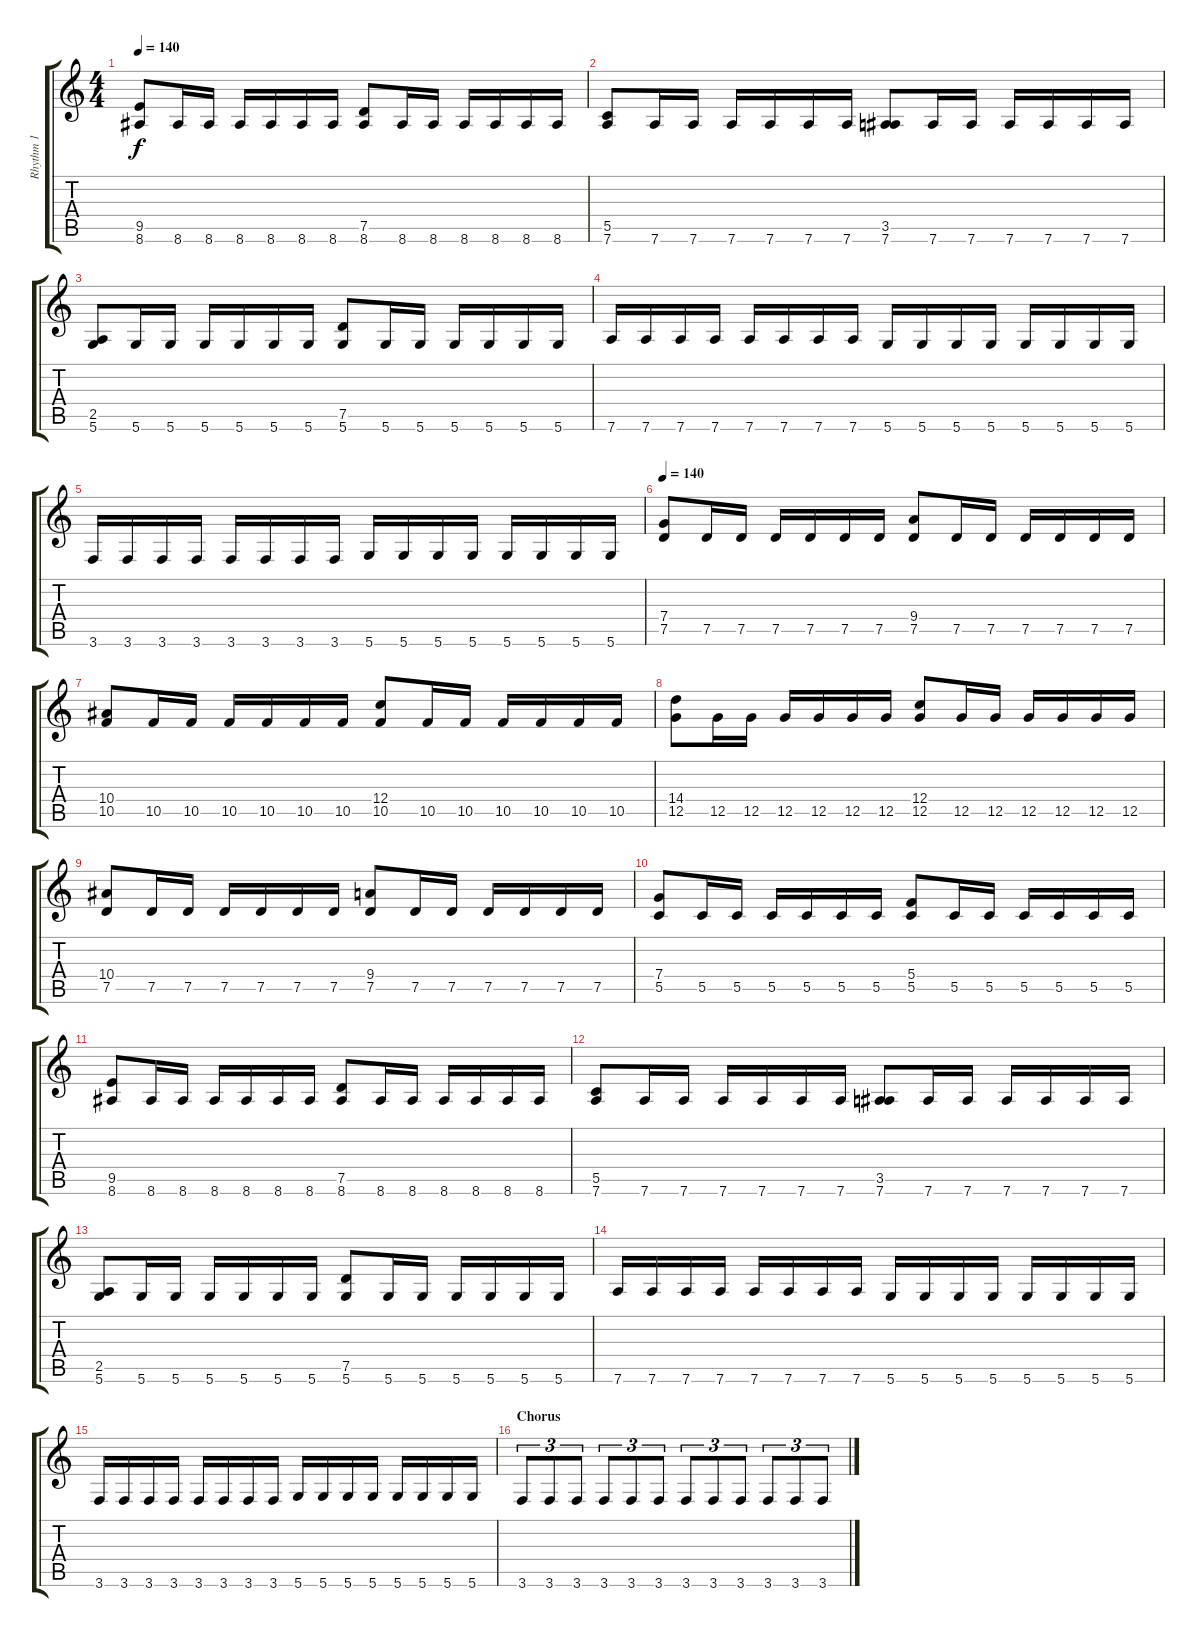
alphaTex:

\track ("Rhythm 1" "Rhythm 1") {instrument distortionguitar}
\staff {score tabs}
\tuning (D4 A3 F3 C3 G2 D2) {hide}
\ts (4 4)
\tempo 140
\clef g2
\ks c
(9.5 8.6).8{dy f} 8.6.16 8.6.16 8.6.16 8.6.16 8.6.16 8.6.16 (7.5 8.6).8 8.6.16 8.6.16 8.6.16 8.6.16 8.6.16 8.6.16 |
(5.5 7.6).8 7.6.16 7.6.16 7.6.16 7.6.16 7.6.16 7.6.16 (3.5 7.6).8 7.6.16 7.6.16 7.6.16 7.6.16 7.6.16 7.6.16 |
(2.5 5.6).8 5.6.16 5.6.16 5.6.16 5.6.16 5.6.16 5.6.16 (7.5 5.6).8 5.6.16 5.6.16 5.6.16 5.6.16 5.6.16 5.6.16 |
7.6.16 7.6.16 7.6.16 7.6.16 7.6.16 7.6.16 7.6.16 7.6.16 5.6.16 5.6.16 5.6.16 5.6.16 5.6.16 5.6.16 5.6.16 5.6.16 |
3.6.16 3.6.16 3.6.16 3.6.16 3.6.16 3.6.16 3.6.16 3.6.16 5.6.16 5.6.16 5.6.16 5.6.16 5.6.16 5.6.16 5.6.16 5.6.16 |
\tempo 140
(7.4 7.5).8 7.5.16 7.5.16 7.5.16 7.5.16 7.5.16 7.5.16 (9.4 7.5).8 7.5.16 7.5.16 7.5.16 7.5.16 7.5.16 7.5.16 |
(10.4 10.5).8 10.5.16 10.5.16 10.5.16 10.5.16 10.5.16 10.5.16 (12.4 10.5).8 10.5.16 10.5.16 10.5.16 10.5.16 10.5.16 10.5.16 |
(14.4 12.5).8 12.5.16 12.5.16 12.5.16 12.5.16 12.5.16 12.5.16 (12.4 12.5).8 12.5.16 12.5.16 12.5.16 12.5.16 12.5.16 12.5.16 |
(10.4 7.5).8 7.5.16 7.5.16 7.5.16 7.5.16 7.5.16 7.5.16 (9.4 7.5).8 7.5.16 7.5.16 7.5.16 7.5.16 7.5.16 7.5.16 |
(7.4 5.5).8 5.5.16 5.5.16 5.5.16 5.5.16 5.5.16 5.5.16 (5.4 5.5).8 5.5.16 5.5.16 5.5.16 5.5.16 5.5.16 5.5.16 |
(9.5 8.6).8 8.6.16 8.6.16 8.6.16 8.6.16 8.6.16 8.6.16 (7.5 8.6).8 8.6.16 8.6.16 8.6.16 8.6.16 8.6.16 8.6.16 |
(5.5 7.6).8 7.6.16 7.6.16 7.6.16 7.6.16 7.6.16 7.6.16 (3.5 7.6).8 7.6.16 7.6.16 7.6.16 7.6.16 7.6.16 7.6.16 |
(2.5 5.6).8 5.6.16 5.6.16 5.6.16 5.6.16 5.6.16 5.6.16 (7.5 5.6).8 5.6.16 5.6.16 5.6.16 5.6.16 5.6.16 5.6.16 |
7.6.16 7.6.16 7.6.16 7.6.16 7.6.16 7.6.16 7.6.16 7.6.16 5.6.16 5.6.16 5.6.16 5.6.16 5.6.16 5.6.16 5.6.16 5.6.16 |
3.6.16 3.6.16 3.6.16 3.6.16 3.6.16 3.6.16 3.6.16 3.6.16 5.6.16 5.6.16 5.6.16 5.6.16 5.6.16 5.6.16 5.6.16 5.6.16 |
\section ("" "Chorus")
3.6.8{tu (3 2) volume 12} 3.6.8{tu (3 2)} 3.6.8{tu (3 2)} 3.6.8{tu (3 2)} 3.6.8{tu (3 2)} 3.6.8{tu (3 2)} 3.6.8{tu (3 2)} 3.6.8{tu (3 2)} 3.6.8{tu (3 2)} 3.6.8{tu (3 2)} 3.6.8{tu (3 2)} 3.6.8{tu (3 2)}
